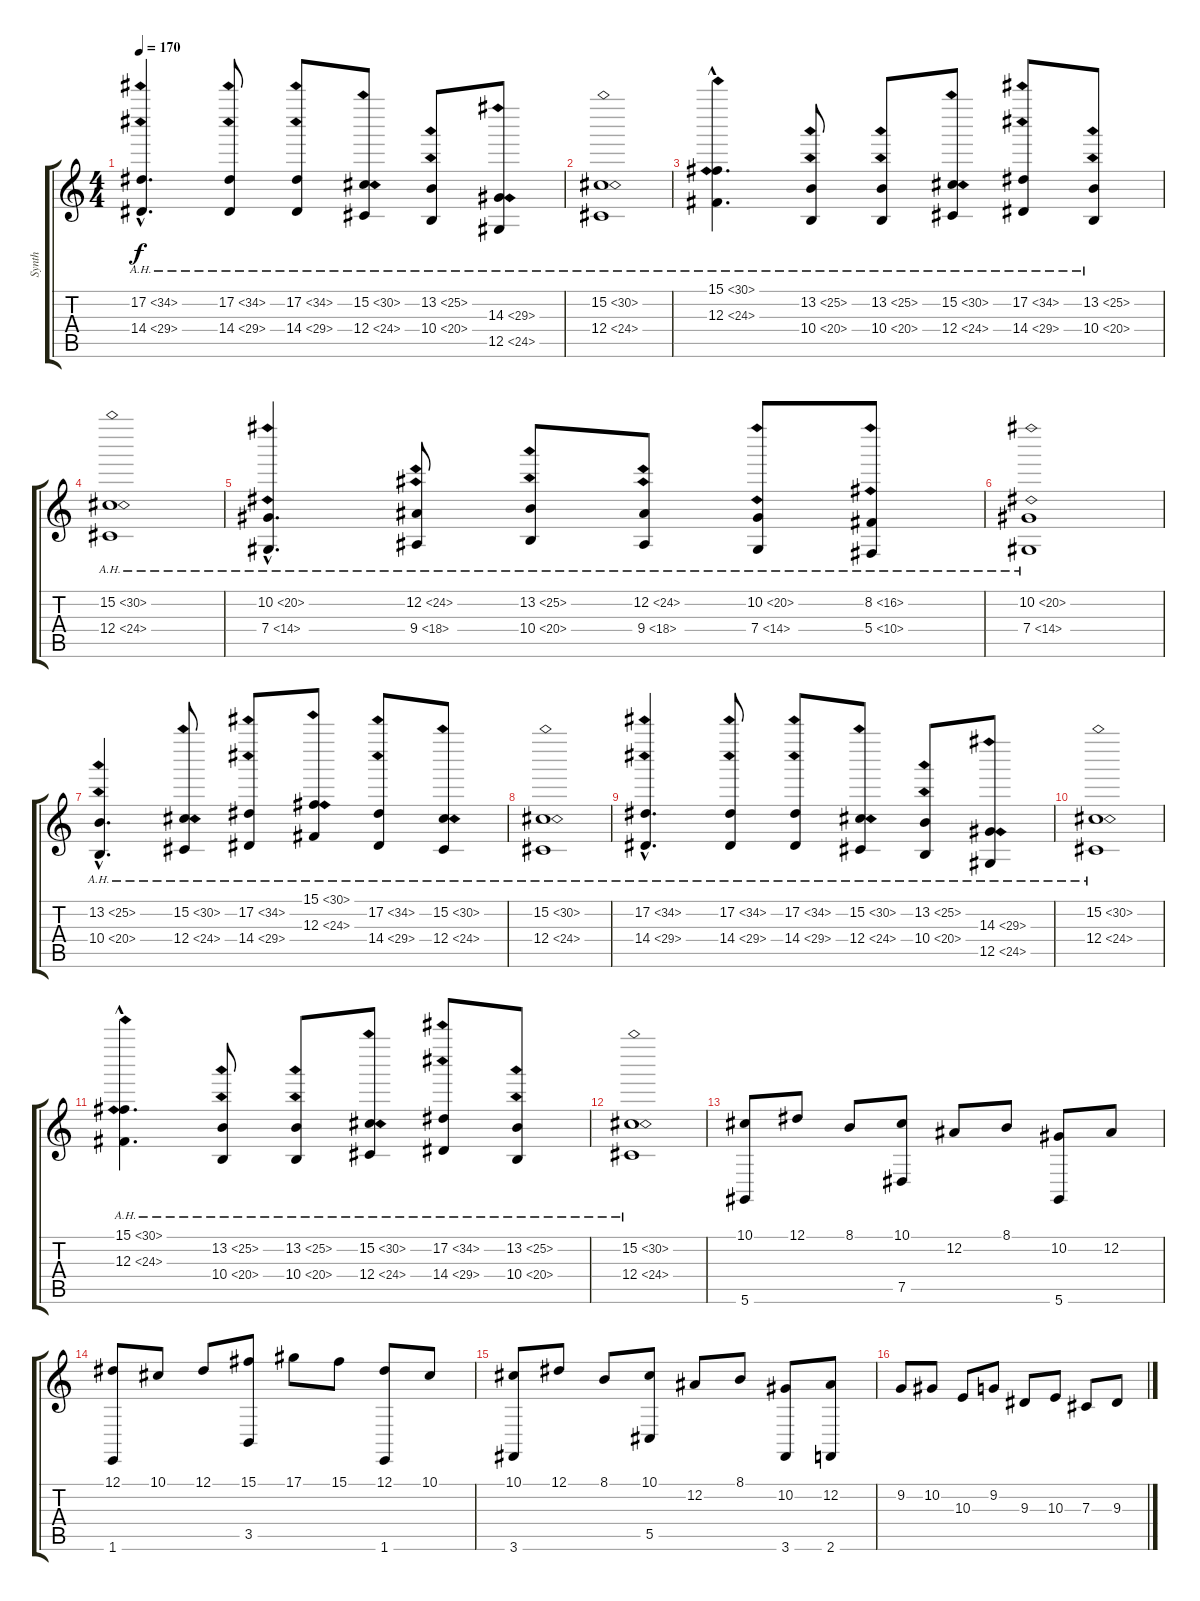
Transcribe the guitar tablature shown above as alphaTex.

\track ("Synth" "Synth") {instrument pad1newage}
\staff {score tabs}
\tuning (Eb4 Bb3 Gb3 Db3 Ab2 Eb2) {hide}
\ts (4 4)
\tempo 170
\clef g2
\ks c
(17.2{ah 17 hac} 14.4{ah 15 hac}).4{d dy f} (17.2{ah 17} 14.4{ah 15}).8 (17.2{ah 17} 14.4{ah 15}).8 (15.2{ah 15} 12.4{ah 12}).8 (13.2{ah 12} 10.4{ah 10}).8 (14.3{ah 15} 12.5{ah 12}).8 |
(15.2{ah 15} 12.4{ah 12}).1 |
(15.1{ah 15 hac} 12.3{ah 12 hac}).4{d} (13.2{ah 12} 10.4{ah 10}).8 (13.2{ah 12} 10.4{ah 10}).8 (15.2{ah 15} 12.4{ah 12}).8 (17.2{ah 17} 14.4{ah 15}).8 (13.2{ah 12} 10.4{ah 10}).8 |
(15.2{ah 15} 12.4{ah 12}).1 |
(10.2{ah 10 hac} 7.4{ah 7 hac}).4{d instrument tremolostrings} (12.2{ah 12} 9.4{ah 9}).8 (13.2{ah 12} 10.4{ah 10}).8 (12.2{ah 12} 9.4{ah 9}).8 (10.2{ah 10} 7.4{ah 7}).8 (8.2{ah 8} 5.4{ah 5}).8 |
(10.2{ah 10} 7.4{ah 7}).1 |
(13.2{ah 12 hac} 10.4{ah 10 hac}).4{d} (15.2{ah 15} 12.4{ah 12}).8 (17.2{ah 17} 14.4{ah 15}).8 (15.1{ah 15} 12.3{ah 12}).8 (17.2{ah 17} 14.4{ah 15}).8 (15.2{ah 15} 12.4{ah 12}).8 |
(15.2{ah 15} 12.4{ah 12}).1 |
(17.2{ah 17 hac} 14.4{ah 15 hac}).4{d} (17.2{ah 17} 14.4{ah 15}).8 (17.2{ah 17} 14.4{ah 15}).8 (15.2{ah 15} 12.4{ah 12}).8 (13.2{ah 12} 10.4{ah 10}).8 (14.3{ah 15} 12.5{ah 12}).8 |
(15.2{ah 15} 12.4{ah 12}).1 |
(15.1{ah 15 hac} 12.3{ah 12 hac}).4{d} (13.2{ah 12} 10.4{ah 10}).8 (13.2{ah 12} 10.4{ah 10}).8 (15.2{ah 15} 12.4{ah 12}).8 (17.2{ah 17} 14.4{ah 15}).8 (13.2{ah 12} 10.4{ah 10}).8 |
(15.2{ah 15} 12.4{ah 12}).1 |
(10.1 5.6).8{instrument pad1newage} 12.1.8 8.1.8 (10.1 7.5).8 12.2.8 8.1.8 (10.2 5.6).8 12.2.8 |
(12.1 1.6).8 10.1.8 12.1.8 (15.1 3.5).8 17.1.8 15.1.8 (12.1 1.6).8 10.1.8 |
(10.1 3.6).8 12.1.8 8.1.8 (10.1 5.5).8 12.2.8 8.1.8 (10.2 3.6).8 (12.2 2.6).8 |
9.2.8 10.2.8 10.3.8 9.2.8 9.3.8 10.3.8 7.3.8 9.3.8
